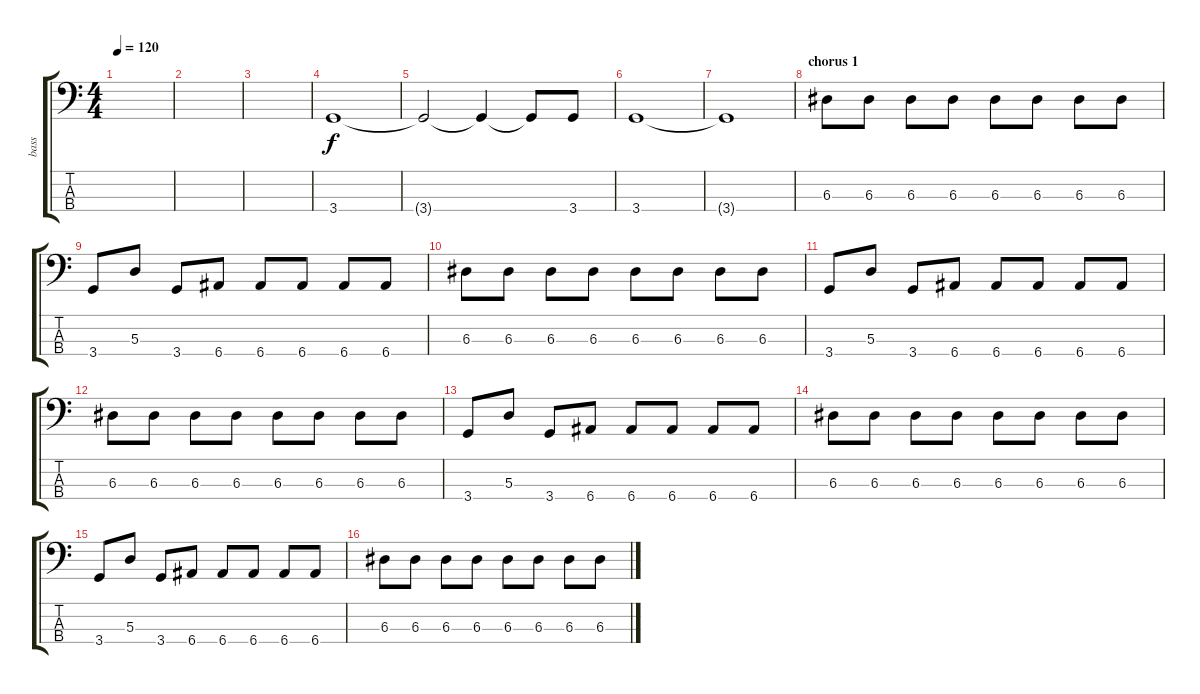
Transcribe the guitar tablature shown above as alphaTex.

\track ("bass" "bass") {instrument electricbassfinger}
\staff {score tabs}
\tuning (G2 D2 A1 E1) {hide}
\ts (4 4)
\tempo 120
\clef f4
\ks c
|
|
|
3.4.1 |
3.4{t}.2 3.4{t}.4 3.4{t}.8 3.4.8 |
3.4.1 |
3.4{t}.1 |
\section ("" "chorus 1")
6.3.8 6.3.8 6.3.8 6.3.8 6.3.8 6.3.8 6.3.8 6.3.8 |
3.4.8 5.3.8 3.4.8 6.4.8 6.4.8 6.4.8 6.4.8 6.4.8 |
6.3.8 6.3.8 6.3.8 6.3.8 6.3.8 6.3.8 6.3.8 6.3.8 |
3.4.8 5.3.8 3.4.8 6.4.8 6.4.8 6.4.8 6.4.8 6.4.8 |
6.3.8 6.3.8 6.3.8 6.3.8 6.3.8 6.3.8 6.3.8 6.3.8 |
3.4.8 5.3.8 3.4.8 6.4.8 6.4.8 6.4.8 6.4.8 6.4.8 |
6.3.8 6.3.8 6.3.8 6.3.8 6.3.8 6.3.8 6.3.8 6.3.8 |
3.4.8 5.3.8 3.4.8 6.4.8 6.4.8 6.4.8 6.4.8 6.4.8 |
6.3.8 6.3.8 6.3.8 6.3.8 6.3.8 6.3.8 6.3.8 6.3.8
